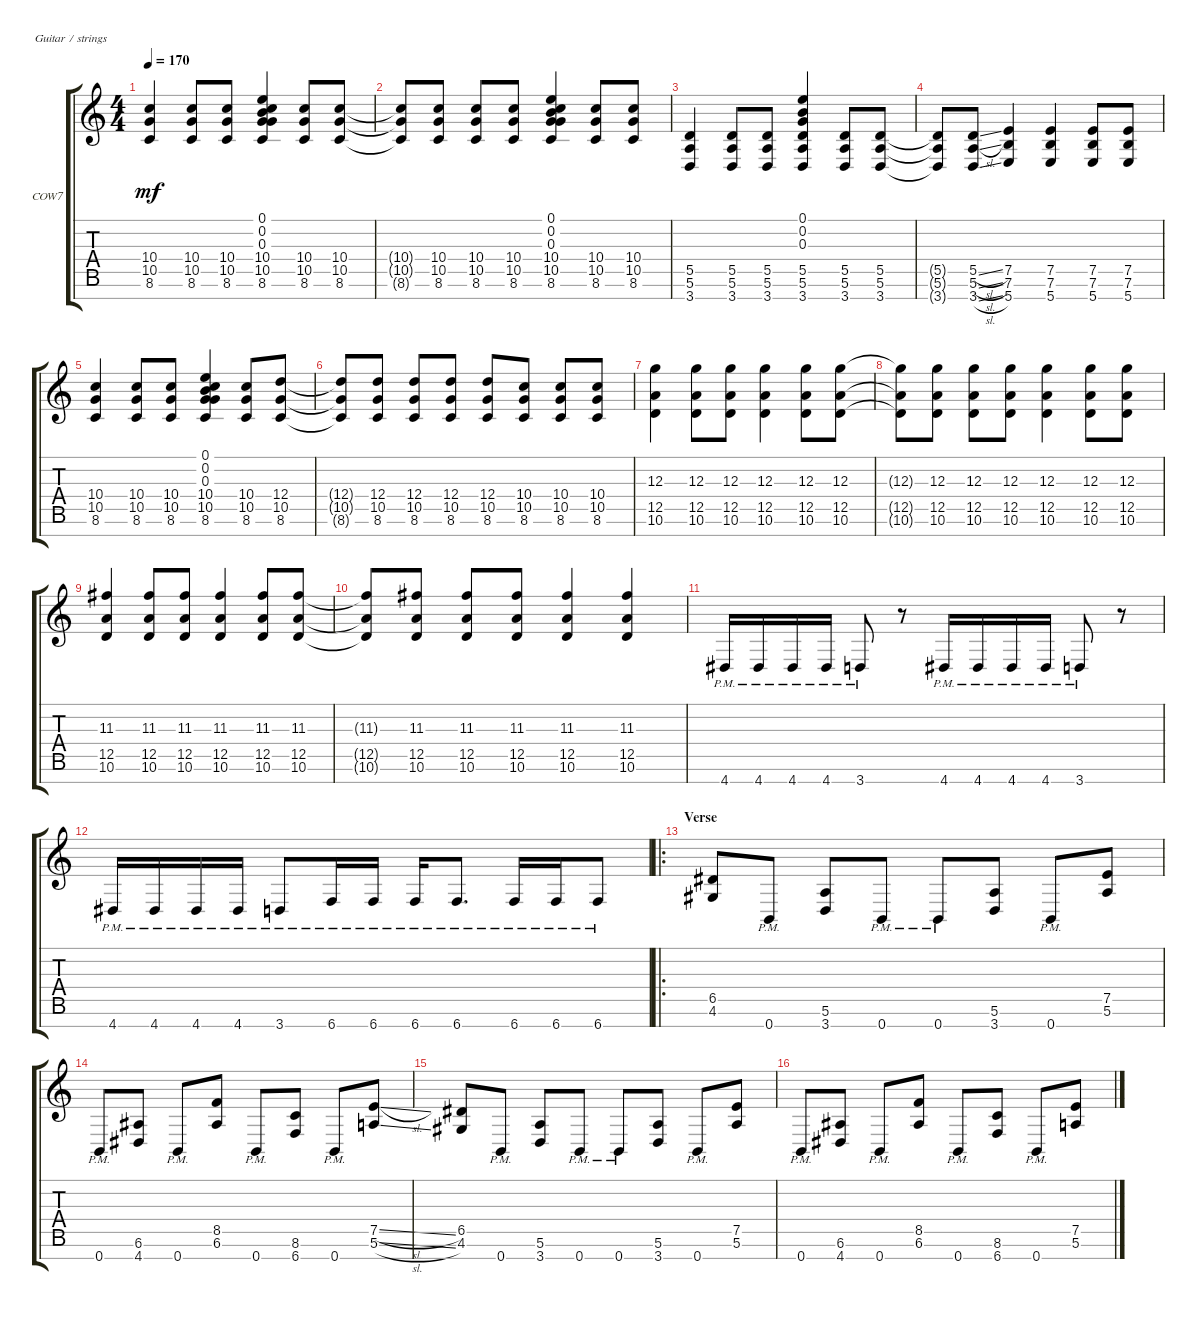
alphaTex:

\defaultSystemsLayout 4
\bracketExtendMode groupsimilarinstruments
\firstSystemTrackNameOrientation horizontal
\otherSystemsTrackNameOrientation horizontal
\track ("Christian Olde Wolbers" "COW7") {instrument distortionguitar}
\staff {score tabs}
\tuning (E4 B3 G3 D3 A2 E2 B1)
\ts (4 4)
\tempo 170
\clef g2
\scale
0.490366
\ks c
(8.6 10.5 10.4).4{dy mf} (8.6 10.5 10.4).8 (8.6 10.5 10.4).8 (0.3 0.2 0.1 8.6 10.5 10.4).4 (8.6 10.5 10.4).8 (8.6 10.5 10.4).8 |
\scale
0.509464 (8.6{t} 10.5{t} 10.4{t}).8 (8.6 10.5 10.4).8 (8.6 10.5 10.4).8 (8.6 10.5 10.4).8 (8.6 10.5 10.4 0.3 0.2 0.1).4 (8.6 10.5 10.4).8 (8.6 10.5 10.4).8 |
\scale
0.484144 (3.7 5.5 5.6).4 (3.7 5.5 5.6).8 (3.7 5.5 5.6).8 (0.3 0.2 0.1 3.7 5.6 5.5).4 (3.7 5.5 5.6).8 (3.7 5.5 5.6).8 |
\scale
0.515691 (3.7{t} 5.5{t} 5.6{t}).8 (3.7{sl} 5.5{sl} 5.6{sl}).8 (5.7 7.6 7.5).4 (5.7 7.6 7.5).4 (5.7 7.6 7.5).8 (5.7 7.6 7.5).8 |
\scale
0.476522 (8.6 10.5 10.4).4 (8.6 10.5 10.4).8 (8.6 10.5 10.4).8 (0.3 0.2 0.1 8.6 10.5 10.4).4 (8.6 10.5 10.4).8 (8.6 10.5 12.4).8 |
\scale
0.523463 (8.6{t} 10.5{t} 12.4{t}).8 (8.6 10.5 12.4).8 (8.6 10.5 12.4).8 (8.6 10.5 12.4).8 (8.6 10.5 12.4).8 (8.6 10.5 10.4).8 (8.6 10.5 10.4).8 (8.6 10.5 10.4).8 |
\scale
0.465586 (12.5 12.3 10.6).4 (10.6 12.5 12.3).8 (10.6 12.5 12.3).8 (10.6 12.5 12.3).4 (10.6 12.5 12.3).8 (10.6 12.5 12.3).8 |
\scale
0.534249 (10.6{t} 12.5{t} 12.3{t}).8 (10.6 12.5 12.3).8 (10.6 12.5 12.3).8 (10.6 12.5 12.3).8 (10.6 12.5 12.3).4 (10.6 12.5 12.3).8 (10.6 12.5 12.3).8 |
(10.6 12.5 11.3).4 (10.6 12.5 11.3).8 (10.6 12.5 11.3).8 (10.6 12.5 11.3).4 (10.6 12.5 11.3).8 (10.6 12.5 11.3).8 |
(10.6{t} 12.5{t} 11.3{t}).8 (10.6 12.5 11.3).8 (10.6 12.5 11.3).8 (10.6 12.5 11.3).8 (10.6 12.5 11.3).4 (10.6 12.5 11.3).4 |
\scale
0.472326 4.7{pm}.16 4.7{pm}.16 4.7{pm}.16 4.7{pm}.16 3.7{pm}.8 r.8 4.7{pm}.16 4.7{pm}.16 4.7{pm}.16 4.7{pm}.16 3.7{pm}.8 r.8 |
\scale
0.527636 4.7{pm}.16 4.7{pm}.16 4.7{pm}.16 4.7{pm}.16 3.7{pm}.8 6.7{pm}.16 6.7{pm}.16 6.7{pm}.16 6.7{pm}.8{d} 6.7{pm}.16 6.7{pm}.16 6.7{pm}.8 |
\ro
\section ("" "Verse")
\scale
0.494312 (6.5 4.6).8 0.7{pm}.8 (3.7 5.6).8 0.7{pm}.8 0.7{pm}.8 (3.7 5.6).8 0.7{pm}.8 (7.5 5.6).8 |
\scale
0.505774 0.7{pm}.8 (6.6 4.7).8 0.7{pm}.8 (6.6 8.5).8 0.7{pm}.8 (6.7 8.6).8 0.7{pm}.8 (5.6{sl} 7.5{sl}).8 |
\scale
0.491274 (4.6 6.5).8 0.7{pm}.8 (3.7 5.6).8 0.7{pm}.8 0.7{pm}.8 (3.7 5.6).8 0.7{pm}.8 (7.5 5.6).8 |
\scale
0.508812 0.7{pm}.8 (6.6 4.7).8 0.7{pm}.8 (6.6 8.5).8 0.7{pm}.8 (6.7 8.6).8 0.7{pm}.8 (5.6{sl} 7.5{sl}).8
